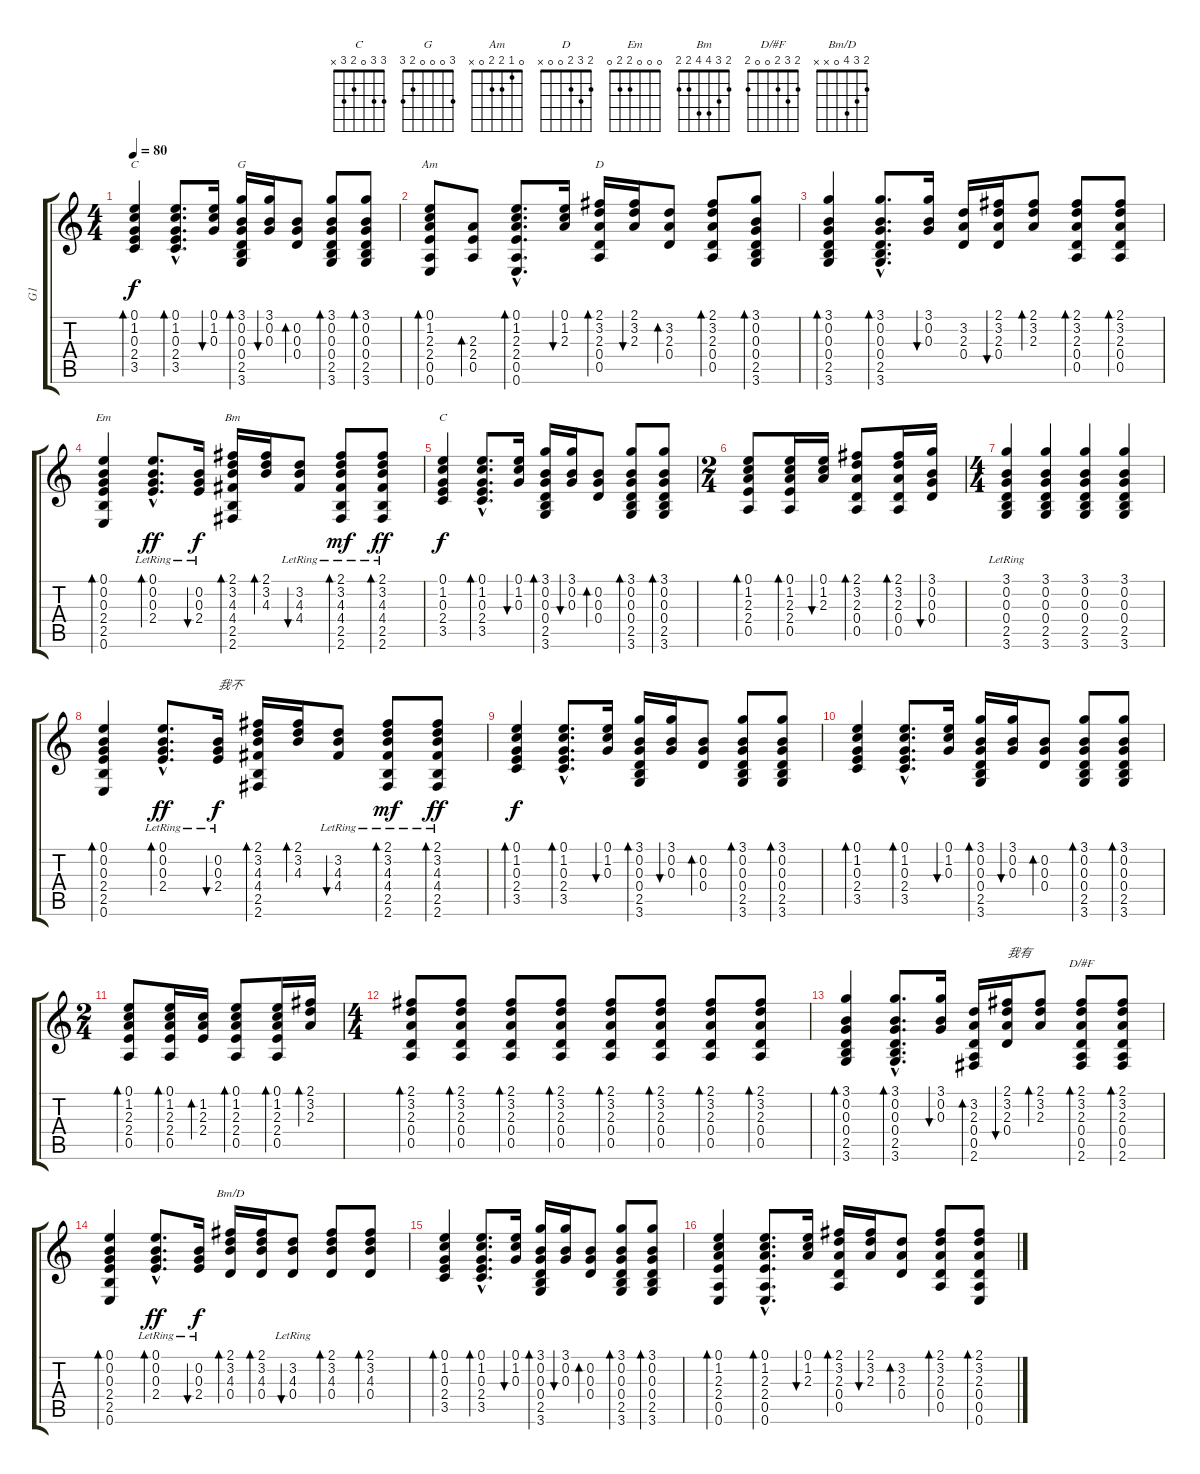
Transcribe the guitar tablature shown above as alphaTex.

\track ("G1" "G1") {instrument distortionguitar}
\staff {score tabs}
\tuning (E4 B3 G3 D3 A2 E2) {hide}
\chord ("C" 0 1 0 2 3 x)
\chord ("G" 3 0 0 0 2 3)
\chord ("Am" 0 1 2 2 0 x)
\chord ("D" 2 3 2 0 0 x)
\chord ("Em" 0 0 0 2 2 0)
\chord ("Bm" 2 3 4 4 2 2)
\chord ("C" 3 3 0 2 3 x)
\chord ("D/#F" 2 3 2 0 0 2)
\chord ("Bm/D" 2 3 4 0 x x)
\ts (4 4)
\tempo 80
\clef g2
\ks c
(0.1 1.2 0.3 2.4 3.5).4{bd 30 ch "C" dy f} (0.1{hac} 1.2{hac} 0.3{hac} 2.4{hac} 3.5{hac}).8{d bd 30} (0.1 1.2 0.3).16{bu 30} (3.1 0.2 0.3 0.4 2.5 3.6).16{bd 30 ch "G"} (3.1 0.2 0.3).16{bu 30} (0.2 0.3 0.4).8{bd 30} (3.1 0.2 0.3 0.4 2.5 3.6).8{bd 30} (3.1 0.2 0.3 0.4 2.5 3.6).8{bd 30} |
(0.1 1.2 2.3 2.4 0.5 0.6).8{bd 30 ch "Am"} (2.3 2.4 0.5).8{bd 30} (0.1{hac} 1.2{hac} 2.3{hac} 2.4{hac} 0.5{hac} 0.6{hac}).8{d bd 30} (0.1 1.2 2.3).16{bu 30} (2.1 3.2 2.3 0.4 0.5).16{bd 30 ch "D"} (2.1 3.2 2.3).16{bu 30} (3.2 2.3 0.4).8{bd 30} (2.1 3.2 2.3 0.4 0.5).8{bd 30} (3.1 0.2 0.3 0.4 2.5 3.6).8{bd 30} |
(3.1 0.2 0.3 0.4 2.5 3.6).4{bd 30} (3.1{hac} 0.2{hac} 0.3{hac} 0.4{hac} 2.5{hac} 3.6{hac}).8{d bd 30} (3.1 0.2 0.3).16{bu 30} (3.2 2.3 0.4).16 (2.1 3.2 2.3 0.4).16{bu 30} (2.1 3.2 2.3).8{bd 30} (2.1 3.2 2.3 0.4 0.5).8{bd 30} (2.1 3.2 2.3 0.4 0.5).8{bd 30} |
(0.1 0.2 0.3 2.4 2.5 0.6).4{bd 30 ch "Em"} (0.1{hac lr} 0.2{hac lr} 0.3{hac lr} 2.4{hac lr}).8{d bd 30 dy ff} (0.2{lr} 0.3{lr} 2.4{lr}).16{bu 30 dy f} (2.1 3.2 4.3 4.4 2.5 2.6).16{bd 30 ch "Bm"} (2.1 3.2 4.3).16{bd 30} (3.2{lr} 4.3{lr} 4.4{lr}).8{bu 30} (2.1 3.2{lr} 4.3{lr} 4.4{lr} 2.5 2.6).8{bd 30 dy mf} (2.1{lr} 3.2{lr} 4.3{lr} 4.4{lr} 2.5 2.6).8{bd 30 dy ff} |
(0.1 1.2 0.3 2.4 3.5).4{ch "C" dy f} (0.1{hac} 1.2{hac} 0.3{hac} 2.4{hac} 3.5{hac}).8{d bd 30} (0.1 1.2 0.3).16{bu 30} (3.1 0.2 0.3 0.4 2.5 3.6).16{bd 30} (3.1 0.2 0.3).16{bu 30} (0.2 0.3 0.4).8{bd 30} (3.1 0.2 0.3 0.4 2.5 3.6).8{bd 30} (3.1 0.2 0.3 0.4 2.5 3.6).8{bd 30} |
\ts (2 4)
(0.1 1.2 2.3 2.4 0.5).8{bd 30} (0.1 1.2 2.3 2.4 0.5).16{bd 30} (0.1 1.2 2.3).16{bu 30} (2.1 3.2 2.3 0.4 0.5).8{bd 30} (2.1 3.2 2.3 0.4 0.5).16{bd 30} (3.1 0.2 0.3 0.4).16{bu 30} |
\ts (4 4)
(3.1 0.2{lr} 0.3 0.4 2.5 3.6).4 (3.1 0.2 0.3 0.4 2.5 3.6).4 (3.1 0.2 0.3 0.4 2.5 3.6).4 (3.1 0.2 0.3 0.4 2.5 3.6).4 |
(0.1 0.2 0.3 2.4 2.5 0.6).4{bd 30} (0.1{hac lr} 0.2{hac lr} 0.3{hac lr} 2.4{hac lr}).8{d bd 30 dy ff} (0.2{lr} 0.3{lr} 2.4{lr}).16{bu 30 txt "我不" dy f} (2.1 3.2 4.3 4.4 2.5 2.6).16{bd 30} (2.1 3.2 4.3).16{bd 30} (3.2{lr} 4.3{lr} 4.4{lr}).8{bu 30} (2.1 3.2{lr} 4.3{lr} 4.4{lr} 2.5 2.6).8{bd 30 dy mf} (2.1{lr} 3.2{lr} 4.3{lr} 4.4{lr} 2.5 2.6).8{bd 30 dy ff} |
(0.1 1.2 0.3 2.4 3.5).4{bd 30 dy f} (0.1{hac} 1.2{hac} 0.3{hac} 2.4{hac} 3.5{hac}).8{d bd 30} (0.1 1.2 0.3).16{bu 30} (3.1 0.2 0.3 0.4 2.5 3.6).16{bd 30} (3.1 0.2 0.3).16{bu 30} (0.2 0.3 0.4).8{bd 30} (3.1 0.2 0.3 0.4 2.5 3.6).8{bd 30} (3.1 0.2 0.3 0.4 2.5 3.6).8{bd 30} |
(0.1 1.2 0.3 2.4 3.5).4{bd 30} (0.1{hac} 1.2{hac} 0.3{hac} 2.4{hac} 3.5{hac}).8{d bd 30} (0.1 1.2 0.3).16{bu 30} (3.1 0.2 0.3 0.4 2.5 3.6).16{bd 30} (3.1 0.2 0.3).16{bu 30} (0.2 0.3 0.4).8{bd 30} (3.1 0.2 0.3 0.4 2.5 3.6).8{bd 30} (3.1 0.2 0.3 0.4 2.5 3.6).8{bd 30} |
\ts (2 4)
(0.1 1.2 2.3 2.4 0.5).8{bd 30} (0.1 1.2 2.3 2.4 0.5).16{bd 30} (1.2 2.3 2.4).16{bd 30} (0.1 1.2 2.3 2.4 0.5).8{bd 30} (0.1 1.2 2.3 2.4 0.5).16{bd 30} (2.1 3.2 2.3).16{bd 30} |
\ts (4 4)
(2.1 3.2 2.3 0.4 0.5).8{bd 30} (2.1 3.2 2.3 0.4 0.5).8{bd 30} (2.1 3.2 2.3 0.4 0.5).8{bd 30} (2.1 3.2 2.3 0.4 0.5).8{bd 30} (2.1 3.2 2.3 0.4 0.5).8{bd 30} (2.1 3.2 2.3 0.4 0.5).8{bd 30} (2.1 3.2 2.3 0.4 0.5).8{bd 30} (2.1 3.2 2.3 0.4 0.5).8{bd 30} |
(3.1 0.2 0.3 0.4 2.5 3.6).4{bd 30} (3.1{hac} 0.2{hac} 0.3{hac} 0.4{hac} 2.5{hac} 3.6{hac}).8{d bd 30} (3.1 0.2 0.3).16{bu 30} (3.2 2.3 0.4 0.5 2.6).16{bd 30} (2.1 3.2 2.3 0.4).16{bu 30 txt "我有"} (2.1 3.2 2.3).8{bd 30} (2.1 3.2 2.3 0.4 0.5 2.6).8{bd 30 ch "D/#F"} (2.1 3.2 2.3 0.4 0.5 2.6).8{bd 30} |
(0.1 0.2 0.3 2.4 2.5 0.6).4{bd 30} (0.1{hac lr} 0.2{hac lr} 0.3{hac lr} 2.4{hac lr}).8{d bd 30 dy ff} (0.2{lr} 0.3{lr} 2.4{lr}).16{bu 30 dy f} (2.1 3.2 4.3 0.4).16{bd 30 ch "Bm/D"} (2.1 3.2 4.3 0.4).16{bd 30} (3.2{lr} 4.3{lr} 0.4{lr}).8{bu 30} (2.1 3.2 4.3 0.4).8{bd 30} (2.1 3.2 4.3 0.4).8{bd 30} |
(0.1 1.2 0.3 2.4 3.5).4{bd 30} (0.1{hac} 1.2{hac} 0.3{hac} 2.4{hac} 3.5{hac}).8{d bd 30} (0.1 1.2 0.3).16{bu 30} (3.1 0.2 0.3 0.4 2.5 3.6).16{bd 30} (3.1 0.2 0.3).16{bu 30} (0.2 0.3 0.4).8{bd 30} (3.1 0.2 0.3 0.4 2.5 3.6).8{bd 30} (3.1 0.2 0.3 0.4 2.5 3.6).8{bd 30} |
(0.1 1.2 2.3 2.4 0.5 0.6).4{bd 30} (0.1{hac} 1.2{hac} 2.3{hac} 2.4{hac} 0.5{hac} 0.6{hac}).8{d bd 30} (0.1 1.2 2.3).16{bu 30} (2.1 3.2 2.3 0.4 0.5).16{bd 30} (2.1 3.2 2.3).16{bu 30} (3.2 2.3 0.4).8{bd 30} (2.1 3.2 2.3 0.4 0.5).8{bd 30} (2.1 3.2 2.3 0.4 0.5 0.6).8{bd 30}
